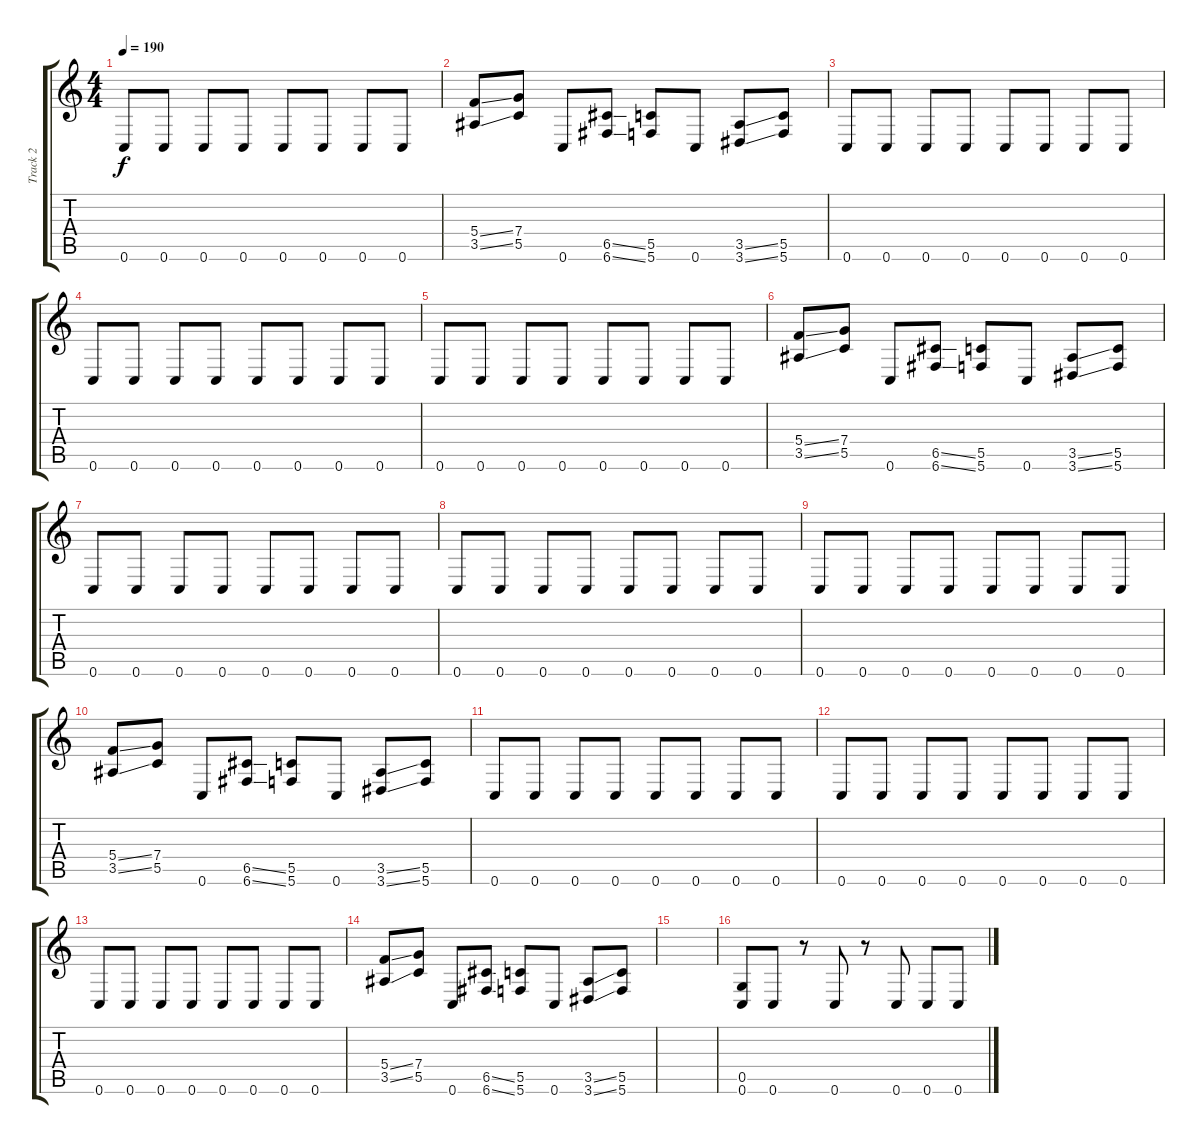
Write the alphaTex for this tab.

\track ("Track 2" "Track 2") {instrument distortionguitar bank 255}
\staff {score tabs}
\tuning (D4 A3 F3 C3 G2 C2) {hide}
\ts (4 4)
\tempo 190
\clef g2
\ks c
0.6.8{dy f} 0.6.8 0.6.8 0.6.8 0.6.8 0.6.8 0.6.8 0.6.8 |
(5.4{ss} 3.5{ss}).8 (7.4 5.5).8 0.6.8 (6.5{ss} 6.6{ss}).8 (5.5 5.6).8 0.6.8 (3.5{ss} 3.6{ss}).8 (5.5 5.6).8 |
0.6.8 0.6.8 0.6.8 0.6.8 0.6.8 0.6.8 0.6.8 0.6.8 |
0.6.8 0.6.8 0.6.8 0.6.8 0.6.8 0.6.8 0.6.8 0.6.8 |
0.6.8 0.6.8 0.6.8 0.6.8 0.6.8 0.6.8 0.6.8 0.6.8 |
(5.4{ss} 3.5{ss}).8 (7.4 5.5).8 0.6.8 (6.5{ss} 6.6{ss}).8 (5.5 5.6).8 0.6.8 (3.5{ss} 3.6{ss}).8 (5.5 5.6).8 |
0.6.8 0.6.8 0.6.8 0.6.8 0.6.8 0.6.8 0.6.8 0.6.8 |
0.6.8 0.6.8 0.6.8 0.6.8 0.6.8 0.6.8 0.6.8 0.6.8 |
0.6.8 0.6.8 0.6.8 0.6.8 0.6.8 0.6.8 0.6.8 0.6.8 |
(5.4{ss} 3.5{ss}).8 (7.4 5.5).8 0.6.8 (6.5{ss} 6.6{ss}).8 (5.5 5.6).8 0.6.8 (3.5{ss} 3.6{ss}).8 (5.5 5.6).8 |
0.6.8 0.6.8 0.6.8 0.6.8 0.6.8 0.6.8 0.6.8 0.6.8 |
0.6.8 0.6.8 0.6.8 0.6.8 0.6.8 0.6.8 0.6.8 0.6.8 |
0.6.8 0.6.8 0.6.8 0.6.8 0.6.8 0.6.8 0.6.8 0.6.8 |
(5.4{ss} 3.5{ss}).8 (7.4 5.5).8 0.6.8 (6.5{ss} 6.6{ss}).8 (5.5 5.6).8 0.6.8 (3.5{ss} 3.6{ss}).8 (5.5 5.6).8 |
|
(0.5 0.6).8 0.6.8 r.8 0.6.8 r.8 0.6.8 0.6.8 0.6.8
